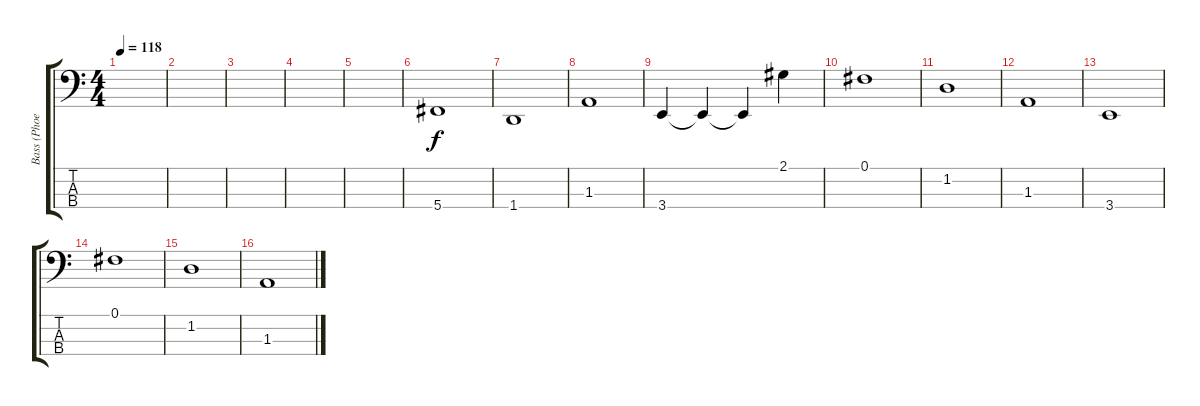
\track ("Bass (Phoenix)" "Bass (Phoe") {instrument electricbassfinger}
\staff {score tabs}
\tuning (Gb2 Db2 Ab1 Db1) {hide}
\ts (4 4)
\tempo 118
\clef f4
\ks c
|
|
|
|
|
5.4.1 |
1.4.1 |
1.3.1 |
3.4.4 3.4{t}.4 3.4{t}.4 2.1.4 |
0.1.1 |
1.2.1 |
1.3.1 |
3.4.1 |
0.1.1 |
1.2.1 |
1.3.1
